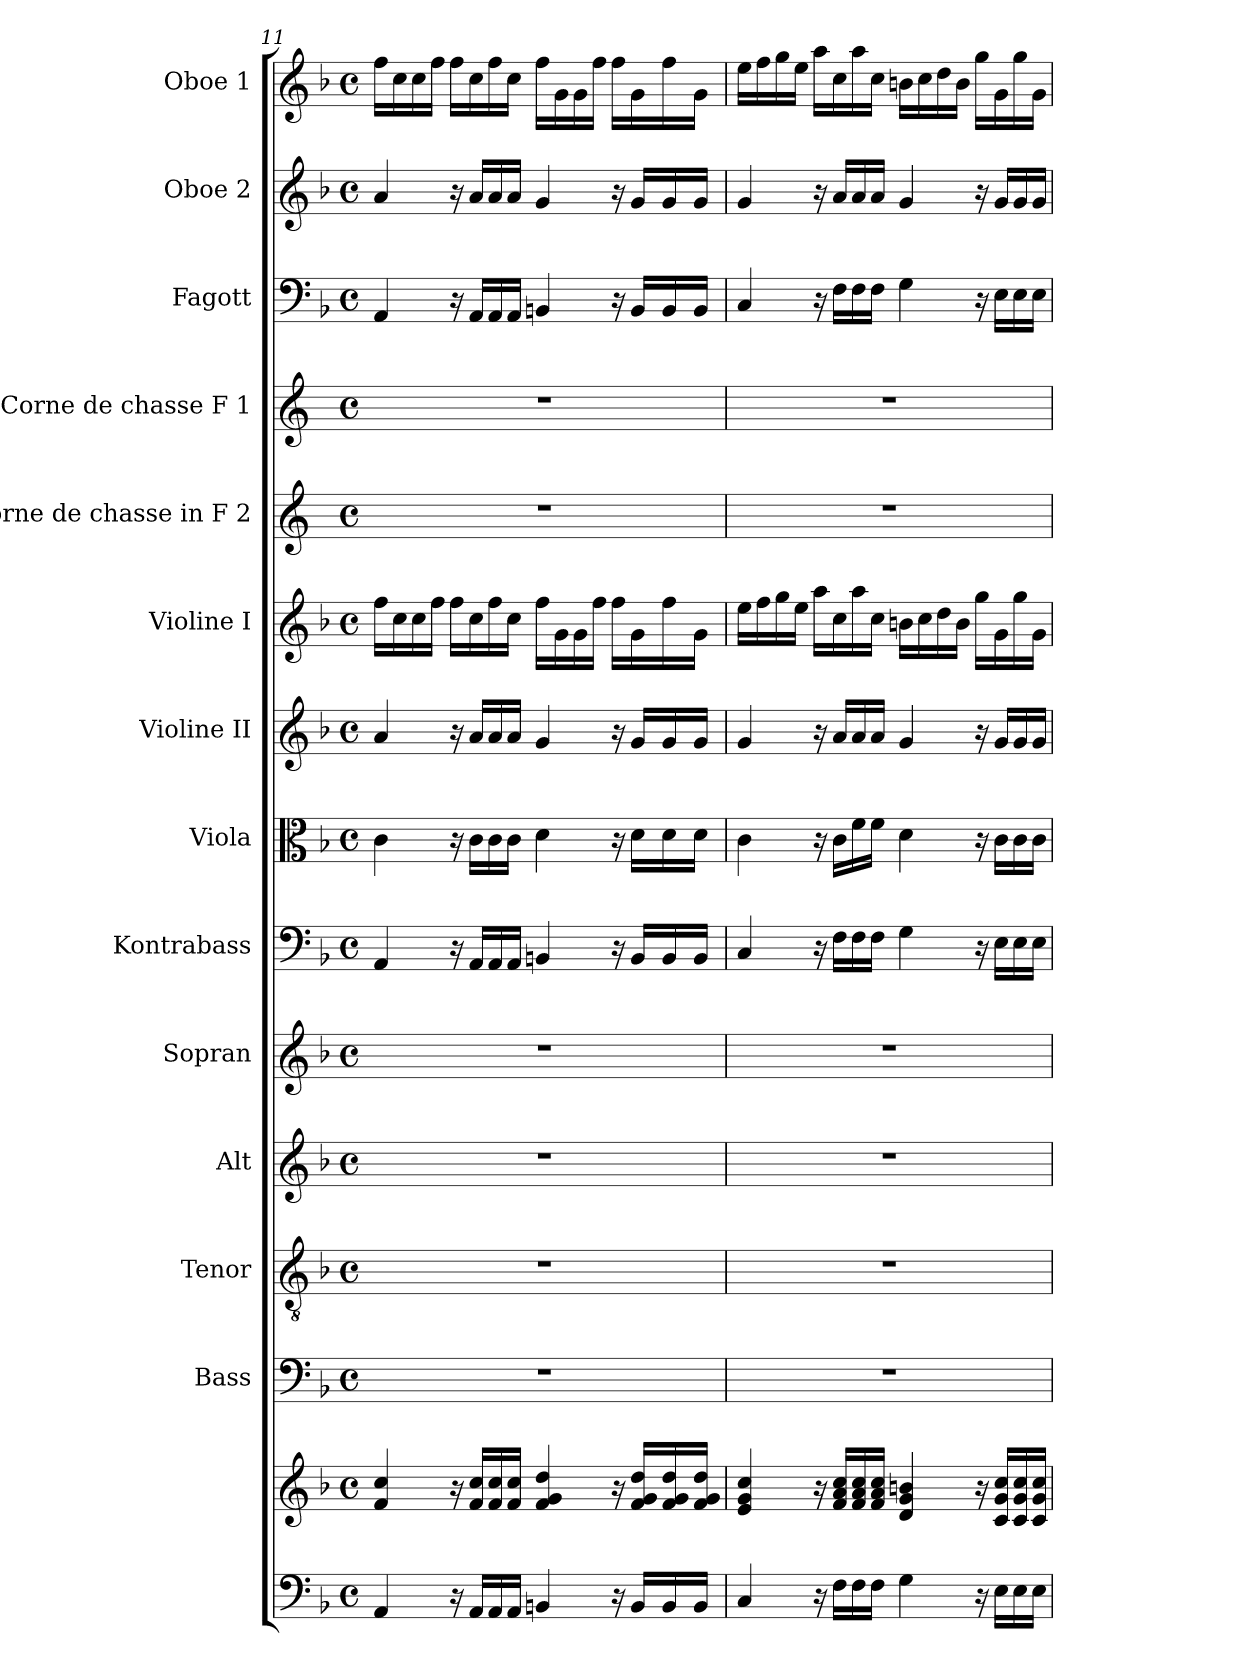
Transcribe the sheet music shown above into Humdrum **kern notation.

**kern	**kern	**kern	**kern	**kern	**kern	**kern	**kern	**kern	**kern	**kern	**kern	**kern	**kern	**kern
*part14	*part14	*part13	*part12	*part11	*part10	*part9	*part8	*part7	*part6	*part5	*part4	*part3	*part2	*part1
*staff15	*staff14	*staff13	*staff12	*staff11	*staff10	*staff9	*staff8	*staff7	*staff6	*staff5	*staff4	*staff3	*staff2	*staff1
*	*	*I"Bass	*I"Tenor	*I"Alt	*I"Sopran	*I"Kontrabass	*I"Viola	*I"Violine II	*I"Violine I	*I"Corne de chasse in F 2	*I"Corne de chasse F 1	*I"Fagott	*I"Oboe 2	*I"Oboe 1
*	*	*I'B.	*I'T.	*I'A.	*I'S.	*I'Kb.	*I'Vla.	*I'Vl. II	*I'Vl. I	*	*	*I'Fg.	*I'Ob. 2	*I'Ob. 1
*clefF4	*clefG2	*clefF4	*clefGv2	*clefG2	*clefG2	*clefF4	*clefC3	*clefG2	*clefG2	*clefG2	*clefG2	*clefF4	*clefG2	*clefG2
*	*	*	*	*	*	*ITrd7c12	*	*	*	*ITrd4c7	*ITrd4c7	*	*	*
*k[b-]	*k[b-]	*k[b-]	*k[b-]	*k[b-]	*k[b-]	*k[b-]	*k[b-]	*k[b-]	*k[b-]	*k[b-]	*k[b-]	*k[b-]	*k[b-]	*k[b-]
*F:	*F:	*F:	*F:	*F:	*F:	*F:	*F:	*F:	*F:	*F:	*F:	*F:	*F:	*F:
*M4/4	*M4/4	*M4/4	*M4/4	*M4/4	*M4/4	*M4/4	*M4/4	*M4/4	*M4/4	*M4/4	*M4/4	*M4/4	*M4/4	*M4/4
*met(c)	*met(c)	*met(c)	*met(c)	*met(c)	*met(c)	*met(c)	*met(c)	*met(c)	*met(c)	*met(c)	*met(c)	*met(c)	*met(c)	*met(c)
=11	=11	=11	=11	=11	=11	=11	=11	=11	=11	=11	=11	=11	=11	=11
4AA/	4f/ 4cc/	1r	1r	1r	1r	4AAA/	4c\	4a/	16ff\LL	1r	1r	4AA/	4a/	16ff\LL
.	.	.	.	.	.	.	.	.	16cc\	.	.	.	.	16cc\
.	.	.	.	.	.	.	.	.	16cc\	.	.	.	.	16cc\
.	.	.	.	.	.	.	.	.	16ff\JJ	.	.	.	.	16ff\JJ
16r	16r	.	.	.	.	16r	16r	16r	16ff\LL	.	.	16r	16r	16ff\LL
16AA/LL	16f/ 16cc/LL	.	.	.	.	16AAA/LL	16c\LL	16a/LL	16cc\	.	.	16AA/LL	16a/LL	16cc\
16AA/	16f/ 16cc/	.	.	.	.	16AAA/	16c\	16a/	16ff\	.	.	16AA/	16a/	16ff\
16AA/JJ	16f/ 16cc/JJ	.	.	.	.	16AAA/JJ	16c\JJ	16a/JJ	16cc\JJ	.	.	16AA/JJ	16a/JJ	16cc\JJ
4BBn/	4f/ 4g/ 4dd/	.	.	.	.	4BBBn/	4d\	4g/	16ff\LL	.	.	4BBn/	4g/	16ff\LL
.	.	.	.	.	.	.	.	.	16g\	.	.	.	.	16g\
.	.	.	.	.	.	.	.	.	16g\	.	.	.	.	16g\
.	.	.	.	.	.	.	.	.	16ff\JJ	.	.	.	.	16ff\JJ
16r	16r	.	.	.	.	16r	16r	16r	16ff\LL	.	.	16r	16r	16ff\LL
16BB/LL	16f/ 16g/ 16dd/LL	.	.	.	.	16BBB/LL	16d\LL	16g/LL	16g\	.	.	16BB/LL	16g/LL	16g\
16BB/	16f/ 16g/ 16dd/	.	.	.	.	16BBB/	16d\	16g/	16ff\	.	.	16BB/	16g/	16ff\
16BB/JJ	16f/ 16g/ 16dd/JJ	.	.	.	.	16BBB/JJ	16d\JJ	16g/JJ	16g\JJ	.	.	16BB/JJ	16g/JJ	16g\JJ
=12	=12	=12	=12	=12	=12	=12	=12	=12	=12	=12	=12	=12	=12	=12
4C/	4e/ 4g/ 4cc/	1r	1r	1r	1r	4CC/	4c\	4g/	16ee\LL	1r	1r	4C/	4g/	16ee\LL
.	.	.	.	.	.	.	.	.	16ff\	.	.	.	.	16ff\
.	.	.	.	.	.	.	.	.	16gg\	.	.	.	.	16gg\
.	.	.	.	.	.	.	.	.	16ee\JJ	.	.	.	.	16ee\JJ
16r	16r	.	.	.	.	16r	16r	16r	16aa\LL	.	.	16r	16r	16aa\LL
16F\LL	16f/ 16a/ 16cc/LL	.	.	.	.	16FF\LL	16c\LL	16a/LL	16cc\	.	.	16F\LL	16a/LL	16cc\
16F\	16f/ 16a/ 16cc/	.	.	.	.	16FF\	16f\	16a/	16aa\	.	.	16F\	16a/	16aa\
16F\JJ	16f/ 16a/ 16cc/JJ	.	.	.	.	16FF\JJ	16f\JJ	16a/JJ	16cc\JJ	.	.	16F\JJ	16a/JJ	16cc\JJ
4G\	4d/ 4g/ 4bn/	.	.	.	.	4GG\	4d\	4g/	16bn\LL	.	.	4G\	4g/	16bn\LL
.	.	.	.	.	.	.	.	.	16cc\	.	.	.	.	16cc\
.	.	.	.	.	.	.	.	.	16dd\	.	.	.	.	16dd\
.	.	.	.	.	.	.	.	.	16b\JJ	.	.	.	.	16b\JJ
16r	16r	.	.	.	.	16r	16r	16r	16gg\LL	.	.	16r	16r	16gg\LL
16E\LL	16c/ 16g/ 16cc/LL	.	.	.	.	16EE\LL	16c\LL	16g/LL	16g\	.	.	16E\LL	16g/LL	16g\
16E\	16c/ 16g/ 16cc/	.	.	.	.	16EE\	16c\	16g/	16gg\	.	.	16E\	16g/	16gg\
16E\JJ	16c/ 16g/ 16cc/JJ	.	.	.	.	16EE\JJ	16c\JJ	16g/JJ	16g\JJ	.	.	16E\JJ	16g/JJ	16g\JJ
=	=	=	=	=	=	=	=	=	=	=	=	=	=	=
*-	*-	*-	*-	*-	*-	*-	*-	*-	*-	*-	*-	*-	*-	*-
